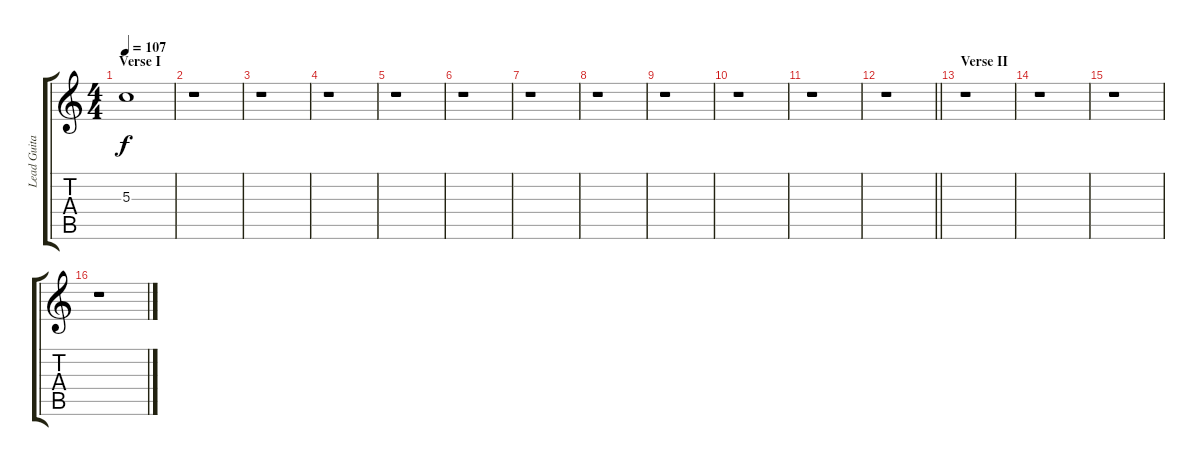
\track ("Lead Guitar" "Lead Guita") {instrument acousticguitarnylon}
\staff {score tabs}
\tuning (E4 B3 G3 D3 A2 E2) {hide}
\ts (4 4)
\section ("" "Verse I")
\tempo 107
\clef g2
\ks c
5.3{t}.1{dy f} |
r.1 |
r.1 |
r.1 |
r.1 |
r.1 |
r.1 |
r.1 |
r.1 |
r.1 |
r.1 |
\barLineRight lightlight
r.1 |
\section ("" "Verse II")
r.1 |
r.1 |
r.1 |
r.1
